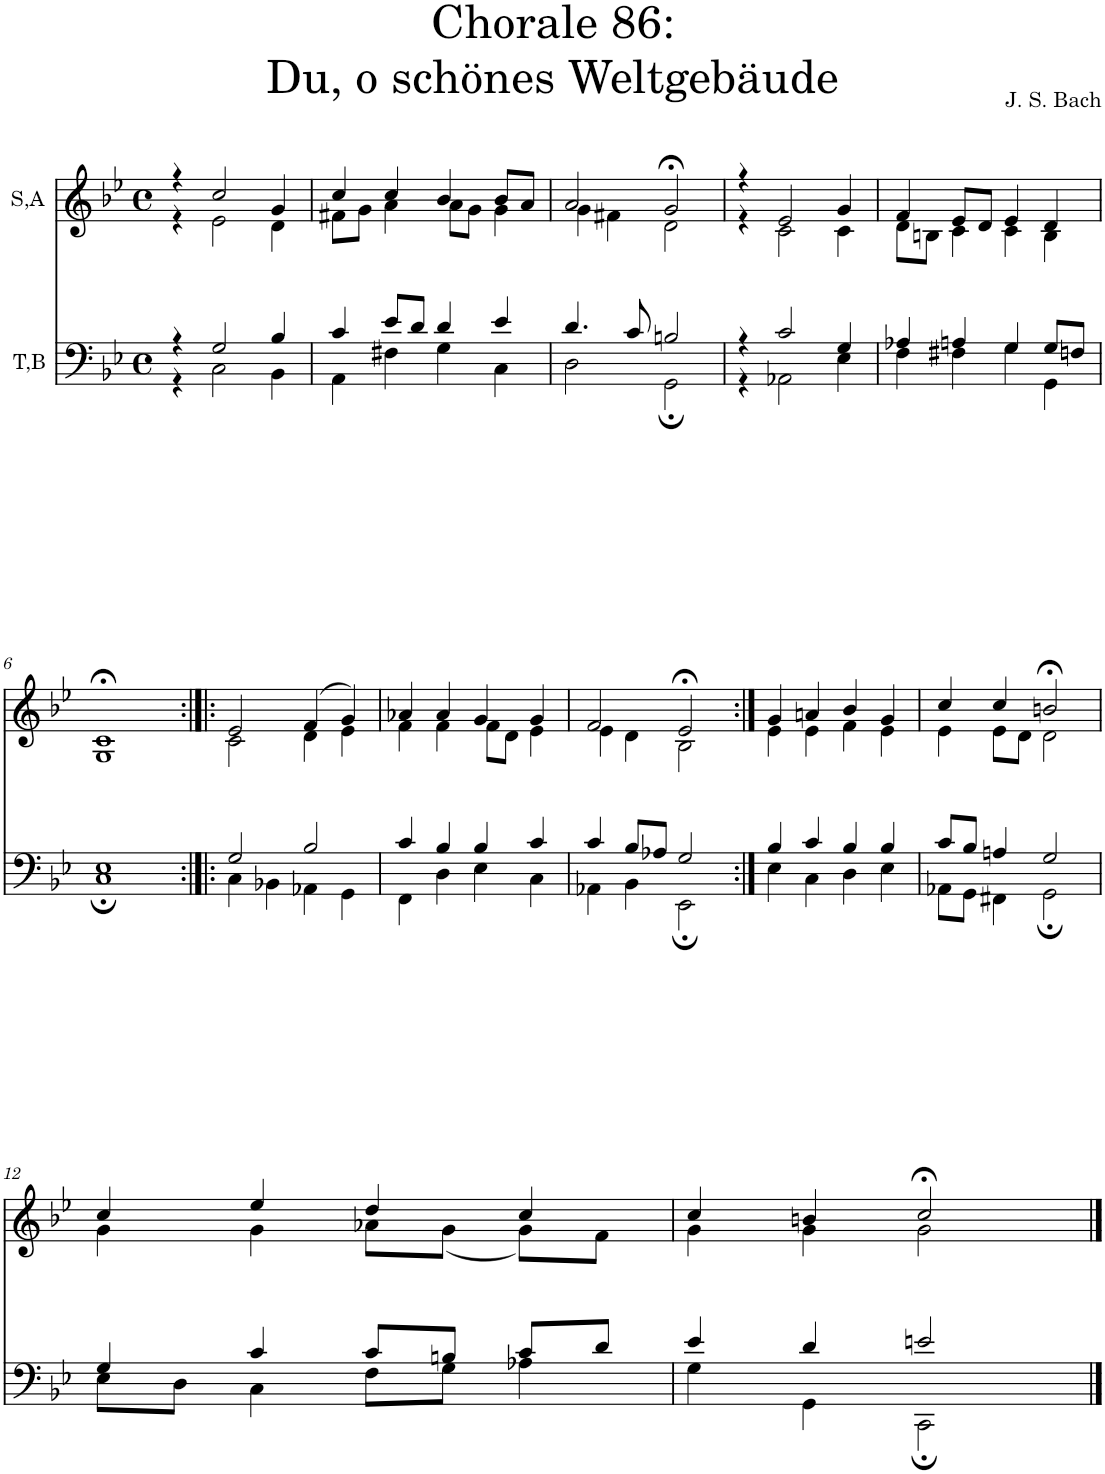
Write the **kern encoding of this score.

**kern	**kern
*part2	*part1
*staff2	*staff1
*I"T,B	*I"S,A
*clefF4	*clefG2
*k[b-e-]	*k[b-e-]
*M4/4	*M4/4
*met(c)	*met(c)
=1	=1
*^	*^
4r	4r	4r	4r
2G/	2C\	2cc/	2e-\
4B-/	4BB-\	4g/	4d\
=2	=2	=2	=2
4c/	4AA\	4cc/	8f#X\L
.	.	.	8g\J
8e-/L	4F#X\	4cc/	4a\
8d/J	.	.	.
4d/	4G\	4b-/	8a\L
.	.	.	8g\J
4e-/	4C\	8b-/L	4g\
.	.	8a/J	.
=3	=3	=3	=3
4.d/	2D\	2a/	4g\
.	.	.	4f#X\
8c/	.	.	.
2Bn/	2GG;\	2g;</	2d\
=4	=4	=4	=4
4r	4r	4r	4r
2c/	2AA-X\	2e-/	2c\
4G/	4E-\	4g/	4c\
=5	=5	=5	=5
4A-X/	4F\	4f/	8d\L
.	.	.	8Bn\J
4An/	4F#X\	8e-/L	4c\
.	.	8d/J	.
4G/	4G\	4e-/	4c\
8G/L	4GG\	4d/	4B\
8Fn/J	.	.	.
!!LO:LB:g=z	!!
=6	=6	=6	=6
1E-	1C;	1c;<	1G
=7:|!|:	=7:|!|:	=7:|!|:	=7:|!|:
2G/	4C\	2e-/	2c\
.	4BB-X\	.	.
2B-/	4AA-X\	(>4f/	4d\
.	4GG\	4g/)	4e-\
=8	=8	=8	=8
4c/	4FF\	4a-X/	4f\
4B-/	4D\	4a-/	4f\
4B-/	4E-\	4g/	8f\L
.	.	.	8d\J
4c/	4C\	4g/	4e-\
=9	=9	=9	=9
4c/	4AA-X\	2f/	4e-\
8B-/L	4BB-\	.	4d\
8A-X/J	.	.	.
2G/	2EE-;\	2e-;</	2B-\
=10:|!	=10:|!	=10:|!	=10:|!
4B-/	4E-\	4g/	4e-\
4c/	4C\	4an/	4e-\
4B-/	4D\	4b-/	4f\
4B-/	4E-\	4g/	4e-\
=11	=11	=11	=11
8c/L	8AA-X\L	4cc/	4e-\
8B-/J	8GG\J	.	.
4An/	4FF#X\	4cc/	8e-\L
.	.	.	8d\J
2G/	2GG;\	2bn;</	2d\
!!LO:LB:g=z	!!
=12	=12	=12	=12
4G/	8E-\L	4cc/	4g\
.	8D\J	.	.
4c/	4C\	4ee-/	4g\
8c/L	8F\L	4dd/	8a-X\L
8Bn/J	8G\J	.	(<8g\J
8c/L	4A-X\	4cc/	8g\L)
8d/J	.	.	8f\J
=13	=13	=13	=13
4e-/	4G\	4cc/	4g\
4d/	4GG\	4bn/	4g\
2en/	2CC;\	2cc;</	2g\
*v	*v	*	*
*	*v	*v
==	==
*-	*-
